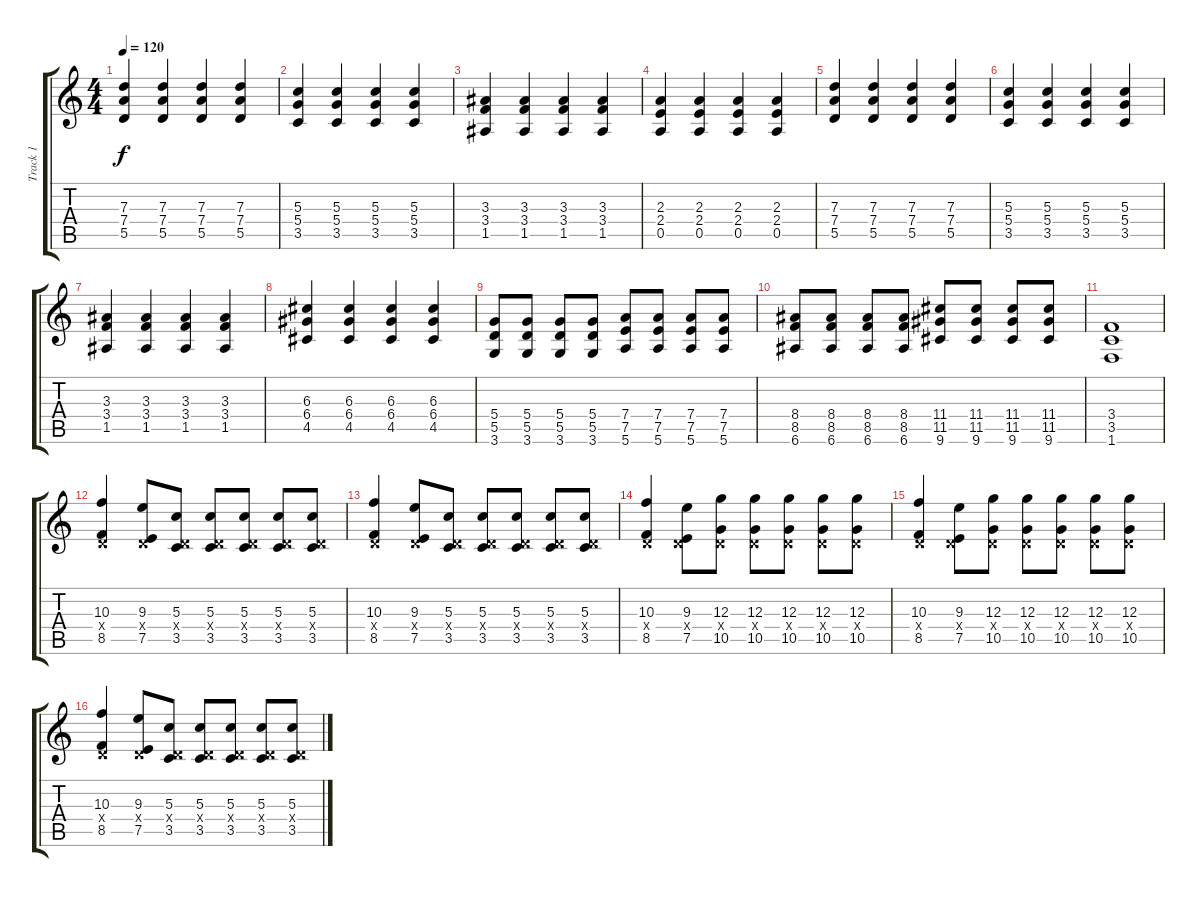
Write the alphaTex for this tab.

\track ("Track 1" "Track 1") {instrument distortionguitar}
\staff {score tabs}
\tuning (E4 B3 G3 D3 A2 E2) {hide}
\ts (4 4)
\tempo 120
\clef g2
\ks c
(7.3 7.4 5.5).4{dy f} (7.3 7.4 5.5).4 (7.3 7.4 5.5).4 (7.3 7.4 5.5).4 |
(5.3 5.4 3.5).4 (5.3 5.4 3.5).4 (5.3 5.4 3.5).4 (5.3 5.4 3.5).4 |
(3.3 3.4 1.5).4 (3.3 3.4 1.5).4 (3.3 3.4 1.5).4 (3.3 3.4 1.5).4 |
(2.3 2.4 0.5).4 (2.3 2.4 0.5).4 (2.3 2.4 0.5).4 (2.3 2.4 0.5).4 |
(7.3 7.4 5.5).4 (7.3 7.4 5.5).4 (7.3 7.4 5.5).4 (7.3 7.4 5.5).4 |
(5.3 5.4 3.5).4 (5.3 5.4 3.5).4 (5.3 5.4 3.5).4 (5.3 5.4 3.5).4 |
(3.3 3.4 1.5).4 (3.3 3.4 1.5).4 (3.3 3.4 1.5).4 (3.3 3.4 1.5).4 |
(6.3 6.4 4.5).4 (6.3 6.4 4.5).4 (6.3 6.4 4.5).4 (6.3 6.4 4.5).4 |
(5.4 5.5 3.6).8 (5.4 5.5 3.6).8 (5.4 5.5 3.6).8 (5.4 5.5 3.6).8 (7.4 7.5 5.6).8 (7.4 7.5 5.6).8 (7.4 7.5 5.6).8 (7.4 7.5 5.6).8 |
(8.4 8.5 6.6).8 (8.4 8.5 6.6).8 (8.4 8.5 6.6).8 (8.4 8.5 6.6).8 (11.4 11.5 9.6).8 (11.4 11.5 9.6).8 (11.4 11.5 9.6).8 (11.4 11.5 9.6).8 |
(3.4 3.5 1.6).1 |
(10.3 0.4{x} 8.5).4 (9.3 0.4{x} 7.5).8 (5.3 0.4{x} 3.5).8 (5.3 0.4{x} 3.5).8 (5.3 0.4{x} 3.5).8 (5.3 0.4{x} 3.5).8 (5.3 0.4{x} 3.5).8 |
(10.3 0.4{x} 8.5).4 (9.3 0.4{x} 7.5).8 (5.3 0.4{x} 3.5).8 (5.3 0.4{x} 3.5).8 (5.3 0.4{x} 3.5).8 (5.3 0.4{x} 3.5).8 (5.3 0.4{x} 3.5).8 |
(10.3 0.4{x} 8.5).4 (9.3 0.4{x} 7.5).8 (12.3 0.4{x} 10.5).8 (12.3 0.4{x} 10.5).8 (12.3 0.4{x} 10.5).8 (12.3 0.4{x} 10.5).8 (12.3 0.4{x} 10.5).8 |
(10.3 0.4{x} 8.5).4 (9.3 0.4{x} 7.5).8 (12.3 0.4{x} 10.5).8 (12.3 0.4{x} 10.5).8 (12.3 0.4{x} 10.5).8 (12.3 0.4{x} 10.5).8 (12.3 0.4{x} 10.5).8 |
(10.3 0.4{x} 8.5).4 (9.3 0.4{x} 7.5).8 (5.3 0.4{x} 3.5).8 (5.3 0.4{x} 3.5).8 (5.3 0.4{x} 3.5).8 (5.3 0.4{x} 3.5).8 (5.3 0.4{x} 3.5).8
